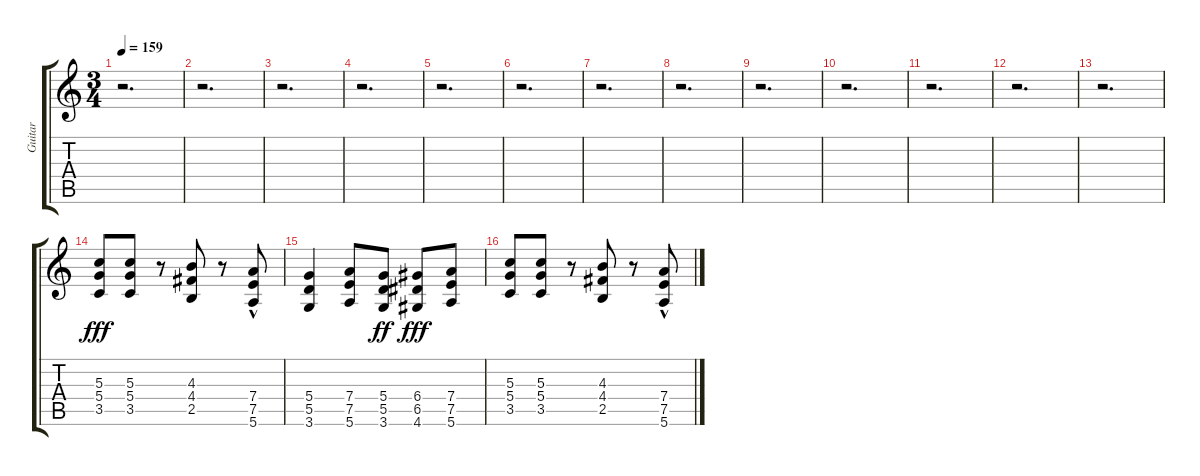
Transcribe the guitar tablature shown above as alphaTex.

\track ("Guitar" "Guitar") {instrument distortionguitar}
\staff {score tabs}
\tuning (E4 B3 G3 D3 A2 E2) {hide}
\ts (3 4)
\tempo 159
\clef g2
\ks c
r.2{d dy fff} |
r.2{d} |
r.2{d} |
r.2{d} |
r.2{d} |
r.2{d} |
r.2{d} |
r.2{d} |
r.2{d} |
r.2{d} |
r.2{d} |
r.2{d} |
r.2{d} |
(5.3 5.4 3.5).8 (5.3 5.4 3.5).8 r.8 (4.3 4.4 2.5).8 r.8 (7.4 7.5{hac} 5.6{hac}).8 |
(5.4 5.5 3.6).4 (7.4 7.5 5.6).8 (5.4 5.5 3.6).8{dy ff} (6.4 6.5 4.6).8{dy fff} (7.4 7.5 5.6).8 |
(5.3 5.4 3.5).8 (5.3 5.4 3.5).8 r.8 (4.3 4.4 2.5).8 r.8 (7.4 7.5{hac} 5.6{hac}).8
